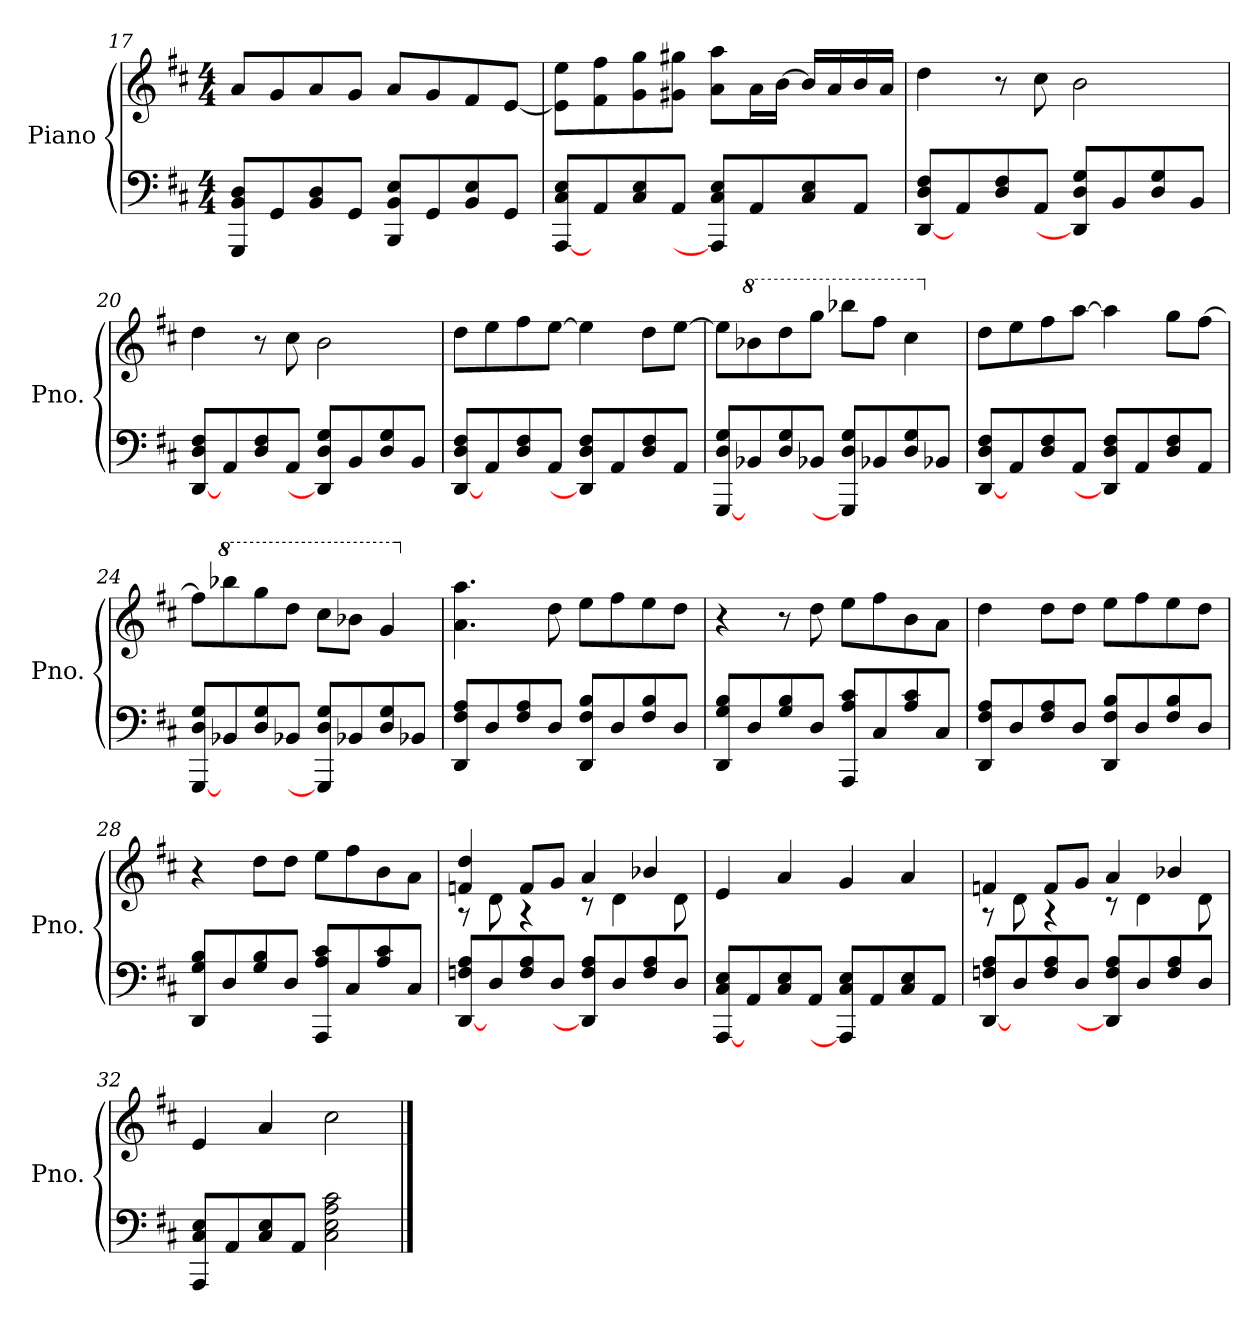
**kern	**kern
*part1	*part1
*staff2	*staff1
*I"Piano	*
*I'Pno.	*
*clefF4	*clefG2
*k[f#c#]	*k[f#c#]
*M4/4	*M4/4
=17	=17
8GGG/ 8BB/ 8D/L	8a/L
8GG/	8g/
8BB/ 8D/	8a/
8GG/J	8g/J
8BBB/ 8BB/ 8E/L	8a/L
8GG/	8g/
8BB/ 8E/	8f#/
8GG/J	[8e/J
!!LO:LB:g=z
=18	=18
[8AAA/ 8C#/ 8E/L	8e\] 8ee\L
8AA/	8f#\ 8ff#\
8C#/ 8E/	8g\ 8gg\
8AA/J	8g#X\ 8gg#X\J
8AAA/] 8C#/ 8E/L	8a\ 8aa\L
8AA/	16a\L
.	[16b\JJ
8C#/ 8E/	16b/LL]
.	16a/
8AA/J	16b/
.	16a/JJ
=19	=19
[8DD/ 8D/ 8F#/L	4dd\
8AA/	.
8D/ 8F#/	8r
8AA/J	8cc#\
8DD/] 8D/ 8G/L	2b\
8BB/	.
8D/ 8G/	.
8BB/J	.
=20	=20
[8DD/ 8D/ 8F#/L	4dd\
8AA/	.
8D/ 8F#/	8r
8AA/J	8cc#\
8DD/] 8D/ 8G/L	2b\
8BB/	.
8D/ 8G/	.
8BB/J	.
=21	=21
[8DD/ 8D/ 8F#/L	8dd\L
8AA/	8ee\
8D/ 8F#/	8ff#\
8AA/J	[8ee\J
8DD/] 8D/ 8F#/L	4ee\]
8AA/	.
8D/ 8F#/	8dd\L
8AA/J	[8ee\J
!!LO:PB:g=z
=22	=22
[8GGG/ 8D/ 8G/L	8ee\L]
*	*8va
8BB-X/	8bb-X\
8D/ 8G/	8ddd\
8BB-X/J	8ggg\J
8GGG/] 8D/ 8G/L	8bbb-X\L
8BB-X/	8fff#\J
8D/ 8G/	4ccc#\
8BB-X/J	.
=23	=23
*	*X8va
[8DD/ 8D/ 8F#/L	8dd\L
8AA/	8ee\
8D/ 8F#/	8ff#\
8AA/J	[8aa\J
8DD/] 8D/ 8F#/L	4aa\]
8AA/	.
8D/ 8F#/	8gg\L
8AA/J	[8ff#\J
=24	=24
[8GGG/ 8D/ 8G/L	8ff#\L]
*	*8va
8BB-X/	8bbb-X\
8D/ 8G/	8ggg\
8BB-X/J	8ddd\J
8GGG/] 8D/ 8G/L	8ccc#\L
8BB-X/	8bb-X\J
8D/ 8G/	4gg/
8BB-X/J	.
=25	=25
*	*X8va
8DD/ 8F#/ 8A/L	4.a\ 4.aa\
8D/	.
8F#/ 8A/	.
8D/J	8dd\
8DD/ 8F#/ 8B/L	8ee\L
8D/	8ff#\
8F#/ 8B/	8ee\
8D/J	8dd\J
!!LO:LB:g=z
=26	=26
8DD/ 8G/ 8B/L	4r
8D/	.
8G/ 8B/	8r
8D/J	8dd\
8AAA/ 8A/ 8c#/L	8ee\L
8C#/	8ff#\
8A/ 8c#/	8b\
8C#/J	8a\J
=27	=27
8DD/ 8F#/ 8A/L	4dd\
8D/	.
8F#/ 8A/	8dd\L
8D/J	8dd\J
8DD/ 8F#/ 8B/L	8ee\L
8D/	8ff#\
8F#/ 8B/	8ee\
8D/J	8dd\J
=28	=28
8DD/ 8G/ 8B/L	4r
8D/	.
8G/ 8B/	8dd\L
8D/J	8dd\J
8AAA/ 8A/ 8c#/L	8ee\L
8C#/	8ff#\
8A/ 8c#/	8b\
8C#/J	8a\J
=29	=29
*	*^
[8DD/ 8Fn/ 8A/L	4fn/ 4dd/	8r
8D/	.	8d\
8F/ 8A/	8f/L	4r
8D/J	8g/J	.
8DD/] 8F/ 8A/L	4a/	8r
8D/	.	4d\
8F/ 8A/	4b-X/	.
8D/J	.	8d\
*	*v	*v
=30	=30
[8AAA/ 8C#/ 8E/L	4e/
8AA/	.
8C#/ 8E/	4a/
8AA/J	.
8AAA/] 8C#/ 8E/L	4g/
8AA/	.
8C#/ 8E/	4a/
8AA/J	.
!!LO:LB:g=z
=31	=31
*	*^
[8DD/ 8Fn/ 8A/L	4fn/	8r
8D/	.	8d\
8F/ 8A/	8f/L	4r
8D/J	8g/J	.
8DD/] 8F/ 8A/L	4a/	8r
8D/	.	4d\
8F/ 8A/	4b-X/	.
8D/J	.	8d\
*	*v	*v
=32	=32
8AAA/ 8C#/ 8E/L	4e/
8AA/	.
8C#/ 8E/	4a/
8AA/J	.
2C#\ 2E\ 2A\ 2c#\	2cc#\
==	==
*-	*-
